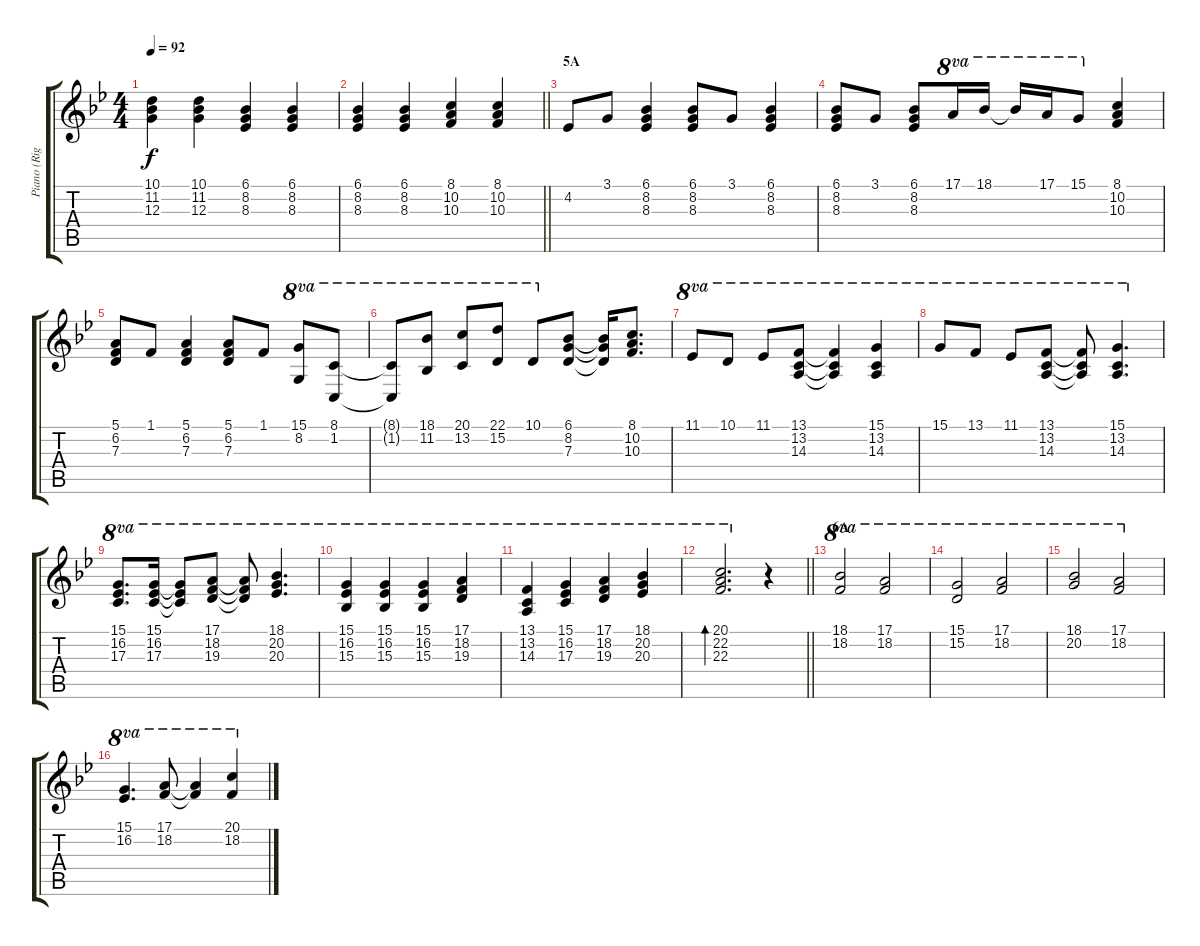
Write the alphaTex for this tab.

\track ("Piano (Right Hand)" "Piano (Rig") {instrument acousticgrandpiano}
\staff {score tabs}
\tuning (E4 B3 G3 D3 A2 E2) {hide}
\ts (4 4)
\tempo 92
\clef g2
\ks bb
(10.1 11.2 12.3).4{dy f} (10.1 11.2 12.3).4 (6.1 8.2 8.3).4 (6.1 8.2 8.3).4 |
\barLineRight lightlight
(6.1 8.2 8.3).4 (6.1 8.2 8.3).4 (8.1 10.2 10.3).4 (8.1 10.2 10.3).4 |
\section ("" "5A")
4.2.8 3.1.8 (6.1 8.2 8.3).4 (6.1 8.2 8.3).8 3.1.8 (6.1 8.2 8.3).4 |
(6.1 8.2 8.3).8 3.1.8 (6.1 8.2 8.3).8 17.1.16{ot 8va} 18.1.16{ot 8va} 18.1{t}.16{ot 8va} 17.1.16{ot 8va} 15.1.8{ot 8va} (8.1 10.2 10.3).4 |
(5.1 6.2 7.3).8 1.1.8 (5.1 6.2 7.3).4 (5.1 6.2 7.3).8 1.1.8 (15.1 8.2).8{ot 8va} (8.1 1.2).8{ot 8va} |
(8.1{t} 1.2{t}).8{ot 8va} (18.1 11.2).8{ot 8va} (20.1 13.2).8{ot 8va} (22.1 15.2).8{ot 8va} 10.1.8{ot 8va} (6.1 8.2 7.3).8 (6.1{t} 8.2{t} 7.3{t}).16 (8.1 10.2 10.3).8{d} |
11.1.8{ot 8va} 10.1.8{ot 8va} 11.1.8{ot 8va} (13.1 13.2 14.3).8{ot 8va} (13.1{t} 13.2{t} 14.3{t}).4{ot 8va} (15.1 13.2 14.3).4{ot 8va} |
15.1.8{ot 8va} 13.1.8{ot 8va} 11.1.8{ot 8va} (13.1 13.2 14.3).8{ot 8va} (13.1{t} 13.2{t} 14.3{t}).8{ot 8va} (15.1 13.2 14.3).4{d ot 8va} |
(15.1 16.2 17.3).8{d ot 8va} (15.1 16.2 17.3).16{ot 8va} (15.1{t} 16.2{t} 17.3{t}).8{ot 8va} (17.1 18.2 19.3).8{ot 8va} (17.1{t} 18.2{t} 19.3{t}).8{ot 8va} (18.1 20.2 20.3).4{d ot 8va} |
(15.1 16.2 15.3).4{ot 8va} (15.1 16.2 15.3).4{ot 8va} (15.1 16.2 15.3).4{ot 8va} (17.1 18.2 19.3).4{ot 8va} |
(13.1 13.2 14.3).4{ot 8va} (15.1 16.2 17.3).4{ot 8va} (17.1 18.2 19.3).4{ot 8va} (18.1 20.2 20.3).4{ot 8va} |
\barLineRight lightlight
(20.1 22.2 22.3).2{d bd 240 ot 8va} r.4 |
\section ("" "6A")
(18.1 18.2).2{ot 8va} (17.1 18.2).2{ot 8va} |
(15.1 15.2).2{ot 8va} (17.1 18.2).2{ot 8va} |
(18.1 20.2).2{ot 8va} (17.1 18.2).2{ot 8va} |
(15.1 16.2).4{d ot 8va} (17.1 18.2).8{ot 8va} (17.1{t} 18.2{t}).4{ot 8va} (20.1 18.2).4{ot 8va}
